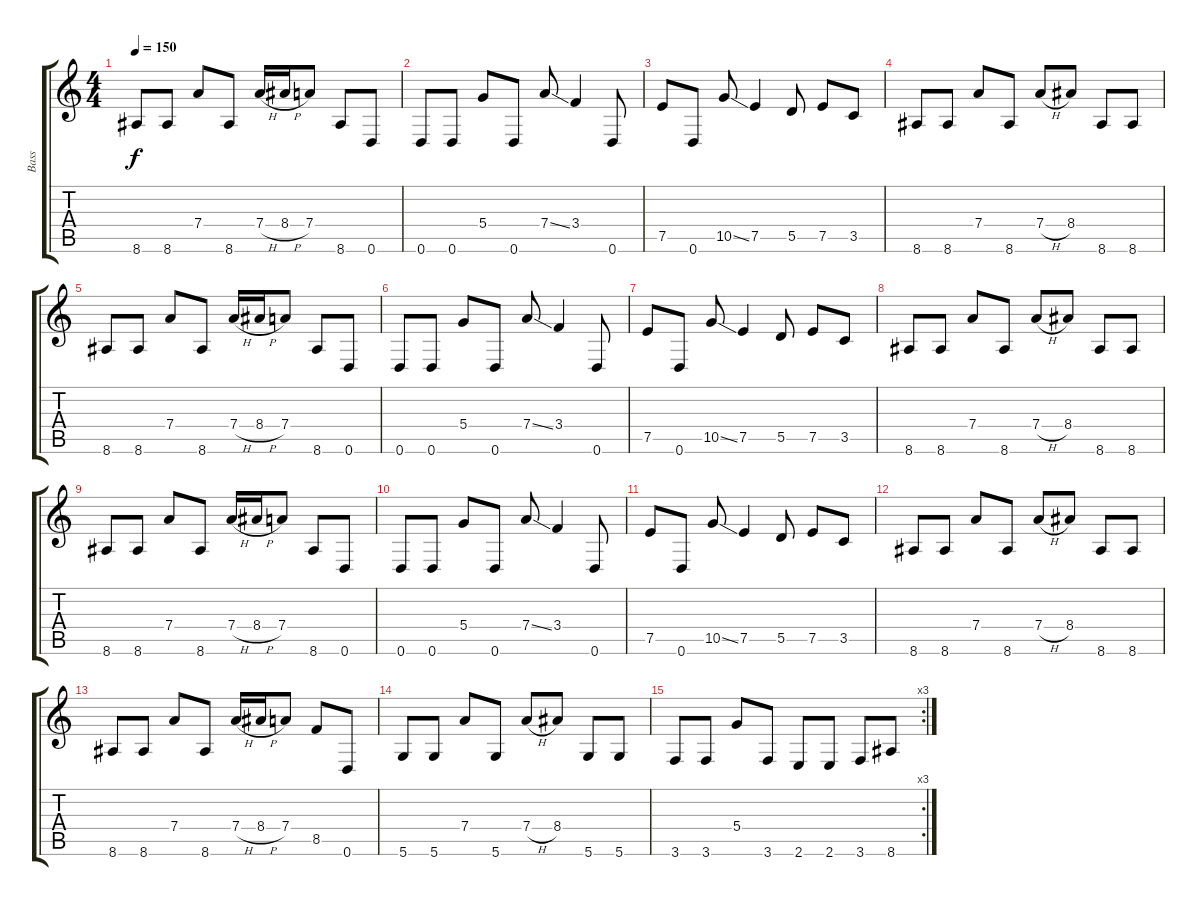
\track ("Bass" "Bass") {instrument electricbasspick}
\staff {score tabs}
\tuning (E4 B3 G3 D3 A2 D2) {hide}
\ts (4 4)
\tempo 150
\clef g2
\ks c
8.6.8{dy f} 8.6.8 7.4.8 8.6.8 7.4{h}.16 8.4{h}.16 7.4.8 8.6.8 0.6.8 |
0.6.8 0.6.8 5.4.8 0.6.8 7.4{ss}.8 3.4.4 0.6.8 |
7.5.8 0.6.8 10.5{ss}.8 7.5.4 5.5.8 7.5.8 3.5.8 |
8.6.8 8.6.8 7.4.8 8.6.8 7.4{h}.8 8.4.8 8.6.8 8.6.8 |
8.6.8 8.6.8 7.4.8 8.6.8 7.4{h}.16 8.4{h}.16 7.4.8 8.6.8 0.6.8 |
0.6.8 0.6.8 5.4.8 0.6.8 7.4{ss}.8 3.4.4 0.6.8 |
7.5.8 0.6.8 10.5{ss}.8 7.5.4 5.5.8 7.5.8 3.5.8 |
8.6.8 8.6.8 7.4.8 8.6.8 7.4{h}.8 8.4.8 8.6.8 8.6.8 |
8.6.8 8.6.8 7.4.8 8.6.8 7.4{h}.16 8.4{h}.16 7.4.8 8.6.8 0.6.8 |
0.6.8 0.6.8 5.4.8 0.6.8 7.4{ss}.8 3.4.4 0.6.8 |
7.5.8 0.6.8 10.5{ss}.8 7.5.4 5.5.8 7.5.8 3.5.8 |
8.6.8 8.6.8 7.4.8 8.6.8 7.4{h}.8 8.4.8 8.6.8 8.6.8 |
8.6.8 8.6.8 7.4.8 8.6.8 7.4{h}.16 8.4{h}.16 7.4.8 8.5.8 0.6.8 |
5.6.8 5.6.8 7.4.8 5.6.8 7.4{h}.8 8.4.8 5.6.8 5.6.8 |
\rc 3
3.6.8 3.6.8 5.4.8 3.6.8 2.6.8 2.6.8 3.6.8 8.6.8
